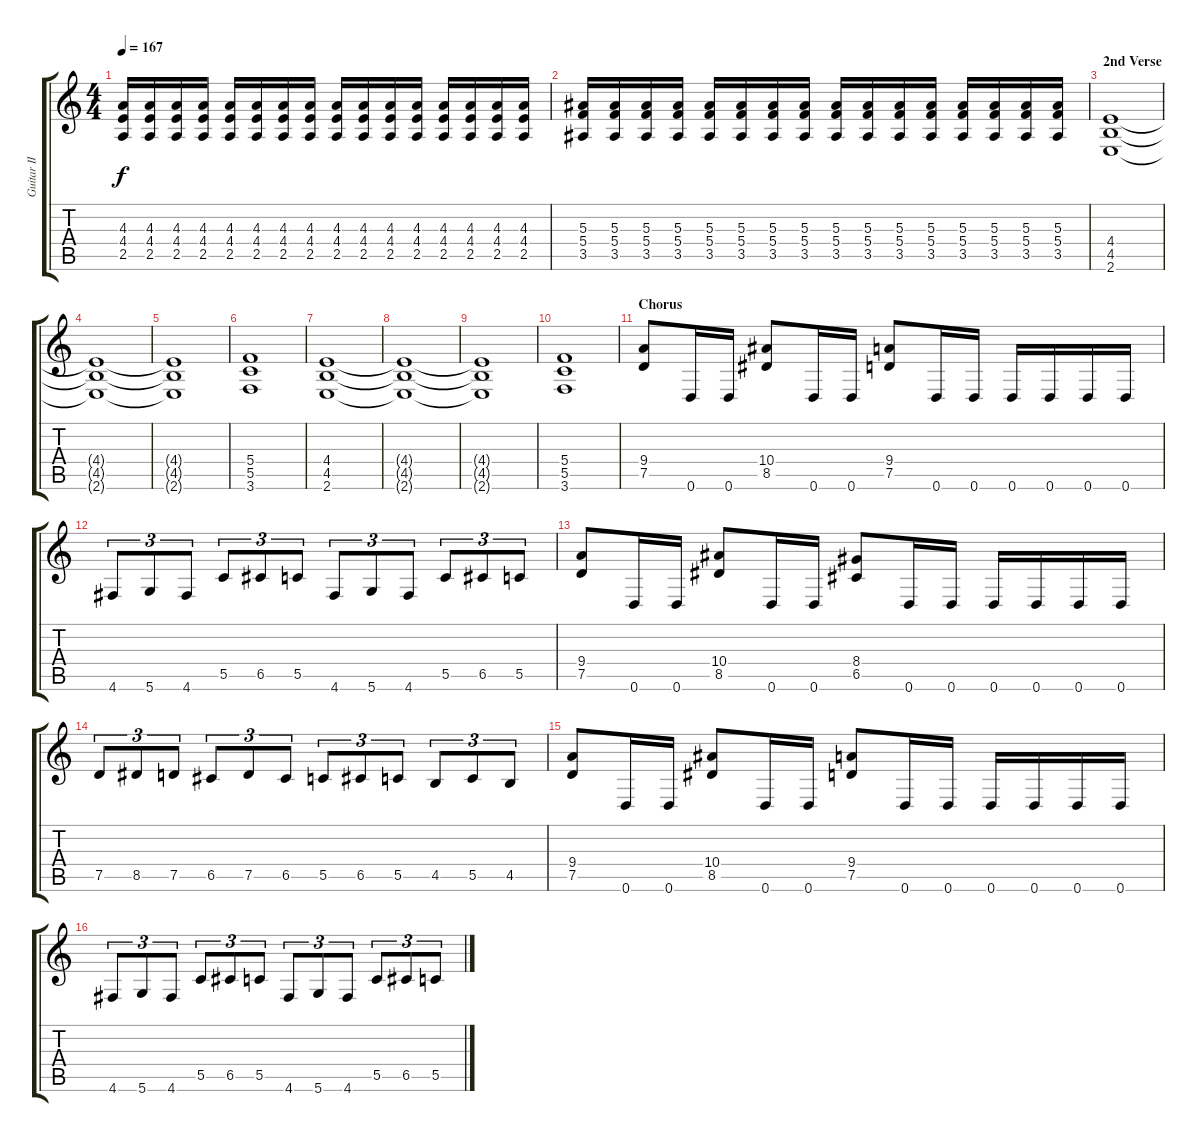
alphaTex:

\track ("Guitar II" "Guitar II") {instrument distortionguitar}
\staff {score tabs}
\tuning (D4 A3 F3 C3 G2 D2) {hide}
\ts (4 4)
\tempo 167
\clef g2
\ks c
(4.3 4.4 2.5).16{dy f} (4.3 4.4 2.5).16 (4.3 4.4 2.5).16 (4.3 4.4 2.5).16 (4.3 4.4 2.5).16 (4.3 4.4 2.5).16 (4.3 4.4 2.5).16 (4.3 4.4 2.5).16 (4.3 4.4 2.5).16 (4.3 4.4 2.5).16 (4.3 4.4 2.5).16 (4.3 4.4 2.5).16 (4.3 4.4 2.5).16 (4.3 4.4 2.5).16 (4.3 4.4 2.5).16 (4.3 4.4 2.5).16 |
(5.3 5.4 3.5).16 (5.3 5.4 3.5).16 (5.3 5.4 3.5).16 (5.3 5.4 3.5).16 (5.3 5.4 3.5).16 (5.3 5.4 3.5).16 (5.3 5.4 3.5).16 (5.3 5.4 3.5).16 (5.3 5.4 3.5).16 (5.3 5.4 3.5).16 (5.3 5.4 3.5).16 (5.3 5.4 3.5).16 (5.3 5.4 3.5).16 (5.3 5.4 3.5).16 (5.3 5.4 3.5).16 (5.3 5.4 3.5).16 |
\section ("" "2nd Verse")
(4.4 4.5 2.6).1{volume 14} |
(4.4{t} 4.5{t} 2.6{t}).1 |
(4.4{t} 4.5{t} 2.6{t}).1 |
(5.4 5.5 3.6).1 |
(4.4 4.5 2.6).1 |
(4.4{t} 4.5{t} 2.6{t}).1 |
(4.4{t} 4.5{t} 2.6{t}).1 |
(5.4 5.5 3.6).1 |
\section ("" "Chorus")
(9.4 7.5).8 0.6.16 0.6.16 (10.4 8.5).8 0.6.16 0.6.16 (9.4 7.5).8 0.6.16 0.6.16 0.6.16 0.6.16 0.6.16 0.6.16 |
4.6.8{tu (3 2)} 5.6.8{tu (3 2)} 4.6.8{tu (3 2)} 5.5.8{tu (3 2)} 6.5.8{tu (3 2)} 5.5.8{tu (3 2)} 4.6.8{tu (3 2)} 5.6.8{tu (3 2)} 4.6.8{tu (3 2)} 5.5.8{tu (3 2)} 6.5.8{tu (3 2)} 5.5.8{tu (3 2)} |
(9.4 7.5).8 0.6.16 0.6.16 (10.4 8.5).8 0.6.16 0.6.16 (8.4 6.5).8 0.6.16 0.6.16 0.6.16 0.6.16 0.6.16 0.6.16 |
7.5.8{tu (3 2)} 8.5.8{tu (3 2)} 7.5.8{tu (3 2)} 6.5.8{tu (3 2)} 7.5.8{tu (3 2)} 6.5.8{tu (3 2)} 5.5.8{tu (3 2)} 6.5.8{tu (3 2)} 5.5.8{tu (3 2)} 4.5.8{tu (3 2)} 5.5.8{tu (3 2)} 4.5.8{tu (3 2)} |
(9.4 7.5).8 0.6.16 0.6.16 (10.4 8.5).8 0.6.16 0.6.16 (9.4 7.5).8 0.6.16 0.6.16 0.6.16 0.6.16 0.6.16 0.6.16 |
4.6.8{tu (3 2)} 5.6.8{tu (3 2)} 4.6.8{tu (3 2)} 5.5.8{tu (3 2)} 6.5.8{tu (3 2)} 5.5.8{tu (3 2)} 4.6.8{tu (3 2)} 5.6.8{tu (3 2)} 4.6.8{tu (3 2)} 5.5.8{tu (3 2)} 6.5.8{tu (3 2)} 5.5.8{tu (3 2)}
